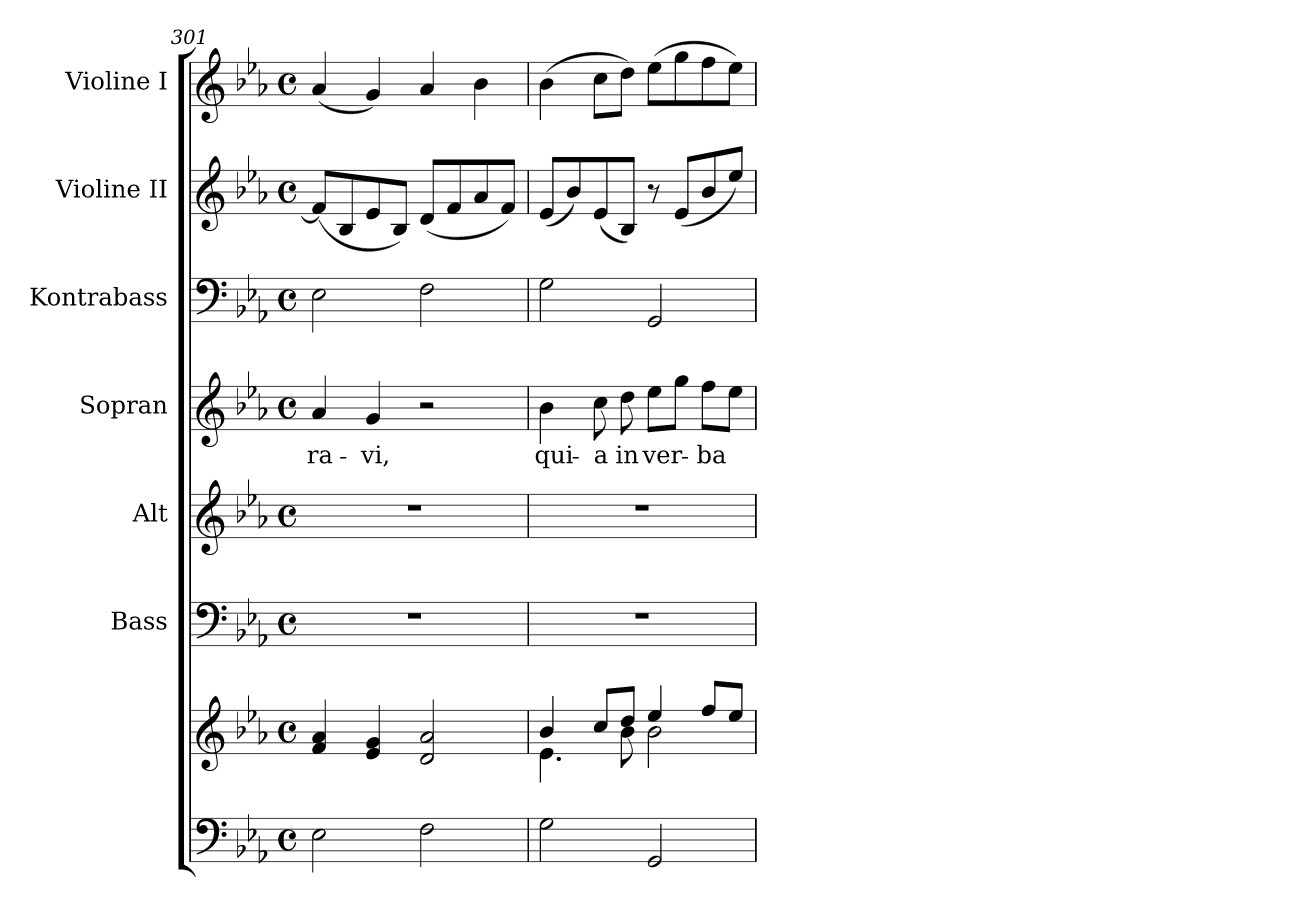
**kern	**kern	**kern	**kern	**kern	**text	**kern	**kern	**kern
*part7	*part7	*part6	*part5	*part4	*part4	*part3	*part2	*part1
*staff8	*staff7	*staff6	*staff5	*staff4	*staff4	*staff3	*staff2	*staff1
*	*	*I"Bass	*I"Alt	*I"Sopran	*	*I"Kontrabass	*I"Violine II	*I"Violine I
*	*	*I'B.	*I'A.	*I'S.	*	*I'Kb.	*I'Vl. II	*I'Vl. I
*clefF4	*clefG2	*clefF4	*clefG2	*clefG2	*	*clefF4	*clefG2	*clefG2
*	*	*	*	*	*	*ITrd7c12	*	*
*k[b-e-a-]	*k[b-e-a-]	*k[b-e-a-]	*k[b-e-a-]	*k[b-e-a-]	*	*k[b-e-a-]	*k[b-e-a-]	*k[b-e-a-]
*E-:	*E-:	*E-:	*E-:	*E-:	*	*E-:	*E-:	*E-:
*M4/4	*M4/4	*M4/4	*M4/4	*M4/4	*	*M4/4	*M4/4	*M4/4
*met(c)	*met(c)	*met(c)	*met(c)	*met(c)	*	*met(c)	*met(c)	*met(c)
=301	=301	=301	=301	=301	=301	=301	=301	=301
!	!	!	!	!	!LO:LY:b	!	!	!
2E-\	4f/ 4a-/	1r	1r	4a-/	-ra-	2EE-\	(<8f/L]	(<4a-/
.	.	.	.	.	.	.	8B-/	.
!	!	!	!	!	!LO:LY:b	!	!	!
.	4e-/ 4g/	.	.	4g/	-vi,	.	8e-/	4g/)
.	.	.	.	.	.	.	8B-/J)	.
2F\	2d/ 2a-/	.	.	2r	.	2FF\	(<8d/L	4a-/
.	.	.	.	.	.	.	8f/	.
.	.	.	.	.	.	.	8a-/	4b-\
.	.	.	.	.	.	.	8f/J)	.
=302	=302	=302	=302	=302	=302	=302	=302	=302
*	*^	*	*	*	*	*	*	*
!	!	!	!	!	!	!LO:LY:b	!	!	!
2G\	4b-/	4.e-\	1r	1r	4b-\	qui-	2GG\	(<8e-/L	(>4b-\
.	.	.	.	.	.	.	.	8b-/)	.
!	!	!	!	!	!	!LO:LY:b	!	!	!
.	8cc/L	.	.	.	8cc\	-a	.	(<8e-/	8cc\L
!	!	!	!	!	!	!LO:LY:b	!	!	!
.	8dd/J	8b-\	.	.	8dd\	in	.	8B-/J)	8dd\J)
!	!	!	!	!	!	!LO:LY:b	!	!	!
2GG/	4ee-/	2b-\	.	.	8ee-\L	ver-	2GGG/	8r	(>8ee-\L
.	.	.	.	.	8gg\J	.	.	(<8e-/L	8gg\
!	!	!	!	!	!	!LO:LY:b	!	!	!
.	8ff/L	.	.	.	8ff\L	-ba	.	8b-/	8ff\
.	8ee-/J	.	.	.	8ee-\J	.	.	8ee-/J)	8ee-\J)
*	*v	*v	*	*	*	*	*	*	*
=	=	=	=	=	=	=	=	=
*-	*-	*-	*-	*-	*-	*-	*-	*-
